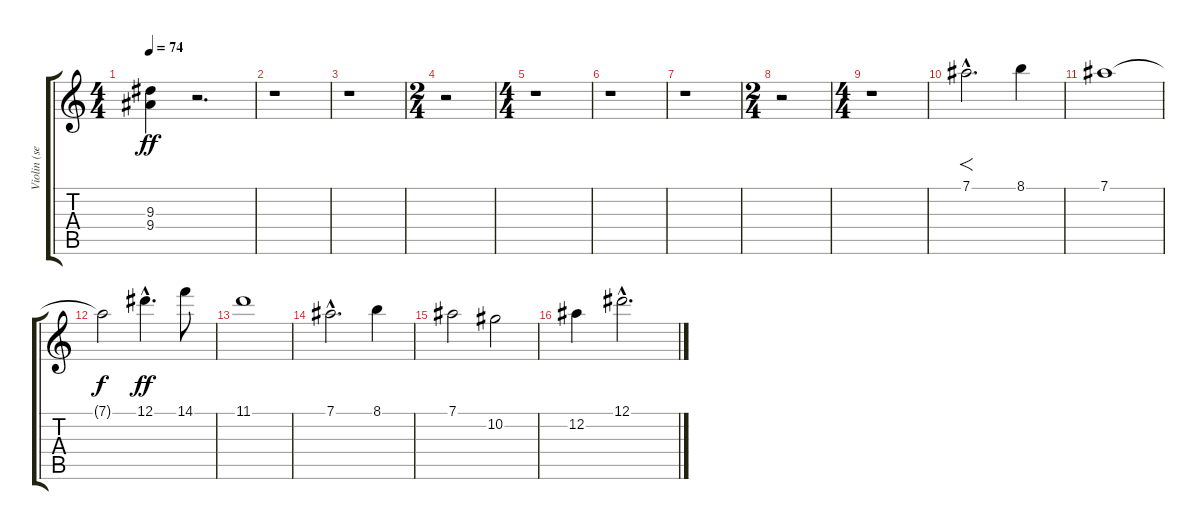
\track ("Violin (section)" "Violin (se") {instrument stringensemble1}
\staff {score tabs}
\tuning (Eb5 Bb4 Gb4 Db4 Ab3 Eb3) {hide}
\ts (4 4)
\tempo 74
\clef g2
\ks c
(9.3 9.4).4{dy ff instrument stringensemble1} r.2{d} |
r.1 |
r.1 |
\ts (2 4)
r.2 |
\ts (4 4)
r.1 |
r.1 |
r.1 |
\ts (2 4)
r.2 |
\ts (4 4)
r.1 |
7.1{hac}.2{f d instrument stringensemble1} 8.1.4 |
7.1.1 |
7.1{t}.2{dy f} 12.1{hac}.4{d dy ff} 14.1.8 |
11.1.1 |
7.1{hac}.2{d} 8.1.4 |
7.1.2 10.2.2 |
12.2.4 12.1{hac}.2{d}
